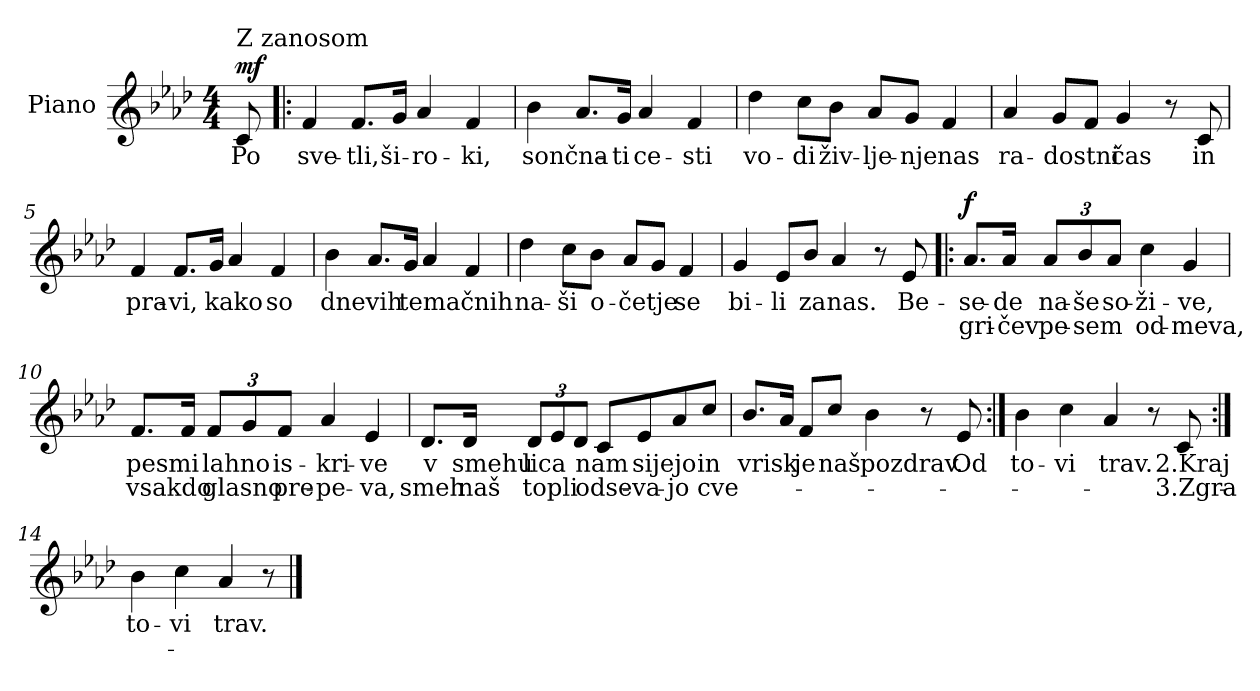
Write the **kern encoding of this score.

**kern	**text	**text	**dynam
*part1	*part1	*part1	*part1
*staff1	*staff1	*staff1	*staff1
*I"Piano	*	*	*
*I'Pno.	*	*	*
*clefG2	*	*	*
*k[b-e-a-d-]	*	*	*
*M4/4	*	*	*
=	=	=	=
!LO:TX:t=Z zanosom	!	!	!
!	!LO:LY:b	!	!LO:DY:a
8c/	Po	.	mf
=1!|:	=1!|:	=1!|:	=1!|:
!	!LO:LY:b	!	!
4f/	sve-	.	.
!	!LO:LY:b	!	!
8.f/L	-tli,	.	.
!	!LO:LY:b	!	!
16g/Jk	ši-	.	.
!	!LO:LY:b	!	!
4a-/	-ro-	.	.
!	!LO:LY:b	!	!
4f/	-ki,	.	.
=2	=2	=2	=2
!	!LO:LY:b	!	!
4b-\	sončna-	.	.
8.a-/L	.	.	.
!	!LO:LY:b	!	!
16g/Jk	-ti	.	.
!	!LO:LY:b	!	!
4a-/	ce-	.	.
!	!LO:LY:b	!	!
4f/	-sti	.	.
=3	=3	=3	=3
!	!LO:LY:b	!	!
4dd-\	vo-	.	.
!	!LO:LY:b	!	!
8cc\L	-di	.	.
!	!LO:LY:b	!	!
8b-\J	živ-	.	.
!	!LO:LY:b	!	!
8a-/L	-lje-	.	.
!	!LO:LY:b	!	!
8g/J	-nje	.	.
!	!LO:LY:b	!	!
4f/	nas	.	.
=4	=4	=4	=4
!	!LO:LY:b	!	!
4a-/	ra-	.	.
!	!LO:LY:b	!	!
8g/L	-dostni	.	.
8f/J	.	.	.
!	!LO:LY:b	!	!
4g/	čas	.	.
8r	.	.	.
!	!LO:LY:b	!	!
8c/	in	.	.
!!LO:LB:g=z
=5	=5	=5	=5
!	!LO:LY:b	!	!
4f/	pra-	.	.
!	!LO:LY:b	!	!
8.f/L	-vi,	.	.
!	!LO:LY:b	!	!
16g/Jk	kako	.	.
4a-/	.	.	.
!	!LO:LY:b	!	!
4f/	so	.	.
=6	=6	=6	=6
!	!LO:LY:b	!	!
4b-\	dnevih	.	.
8.a-/L	.	.	.
!	!LO:LY:b	!	!
16g/Jk	temačnih	.	.
4a-/	.	.	.
4f/	.	.	.
=7	=7	=7	=7
!	!LO:LY:b	!	!
4dd-\	na-	.	.
!	!LO:LY:b	!	!
8cc\L	-ši	.	.
!	!LO:LY:b	!	!
8b-\J	o-	.	.
!	!LO:LY:b	!	!
8a-/L	-četje	.	.
8g/J	.	.	.
!	!LO:LY:b	!	!
4f/	se	.	.
=8	=8	=8	=8
!	!LO:LY:b	!	!
4g/	bi-	.	.
!	!LO:LY:b	!	!
8e-/L	-li	.	.
!	!LO:LY:b	!	!
8b-/J	za	.	.
!	!LO:LY:b	!	!
4a-/	nas.	.	.
8r	.	.	.
!	!LO:LY:b	!	!
8e-/	Be-	.	.
!!LO:LB:g=z
=9!|:	=9!|:	=9!|:	=9!|:
!	!LO:LY:b	!LO:LY:b	!LO:DY:a
8.a-/L	-se-	gri-	f
!	!LO:LY:b	!LO:LY:b	!
16a-/Jk	-de	-čev	.
*Xbrackettup	*	*	*
!	!LO:LY:b	!LO:LY:b	!
12a-/L	na-	pe-	.
!	!LO:LY:b	!LO:LY:b	!
12b-/	-še	-sem	.
!	!LO:LY:b	!	!
12a-/J	so-	.	.
!	!LO:LY:b	!LO:LY:b	!
4cc\	ži-	od-	.
!	!LO:LY:b	!LO:LY:b	!
4g/	-ve,	-meva,	.
=10	=10	=10	=10
!	!LO:LY:b	!LO:LY:b	!
8.f/L	pesmi	vsakdo	.
16f/Jk	.	.	.
!	!LO:LY:b	!LO:LY:b	!
12f/L	lahno	glasno	.
12g/	.	.	.
!	!LO:LY:b	!LO:LY:b	!
12f/J	is-	pre-	.
!	!LO:LY:b	!LO:LY:b	!
4a-/	-kri-	-pe-	.
!	!LO:LY:b	!LO:LY:b	!
4e-/	-ve	-va,	.
=11	=11	=11	=11
!	!LO:LY:b	!LO:LY:b	!
8.d-/L	v	smeh	.
!	!LO:LY:b	!LO:LY:b	!
16d-/Jk	smehu	naš	.
!	!LO:LY:b	!LO:LY:b	!
12d-/L	lica	topli	.
12e-/	.	.	.
12d-/J	.	.	.
!	!LO:LY:b	!LO:LY:b	!
8c/L	nam	odse-	.
!	!LO:LY:b	!LO:LY:b	!
8e-/	sijejo	-va-	.
!	!	!LO:LY:b	!
8a-/	.	-jo	.
!	!LO:LY:b	!LO:LY:b	!
8cc/J	in	cve-	.
!!LO:LB:g=z
=12	=12	=12	=12
!	!LO:LY:b	!	!
8.b-/L	vrisk	.	.
16a-/Jk	.	.	.
!	!LO:LY:b	!	!
8f/L	je	.	.
!	!LO:LY:b	!	!
8cc/J	naš	.	.
!	!LO:LY:b	!	!
4b-\	pozdrav.	.	.
8r	.	.	.
!	!LO:LY:b	!	!
8e-/	Od	.	.
=13:|!	=13:|!	=13:|!	=13:|!
!	!LO:LY:b	!	!
4b-\	to-	.	.
!	!LO:LY:b	!	!
4cc\	-vi	.	.
!	!LO:LY:b	!	!
4a-/	trav.	.	.
8r	.	.	.
!	!LO:LY:b	!LO:LY:b	!
8c/	2.Kraj	3.Zgra-	.
=14:|!	=14:|!	=14:|!	=14:|!
!	!LO:LY:b	!	!
4b-\	to-	.	.
!	!LO:LY:b	!	!
4cc\	-vi	.	.
!	!LO:LY:b	!	!
4a-/	trav.	.	.
8r	.	.	.
==	==	==	==
*-	*-	*-	*-
